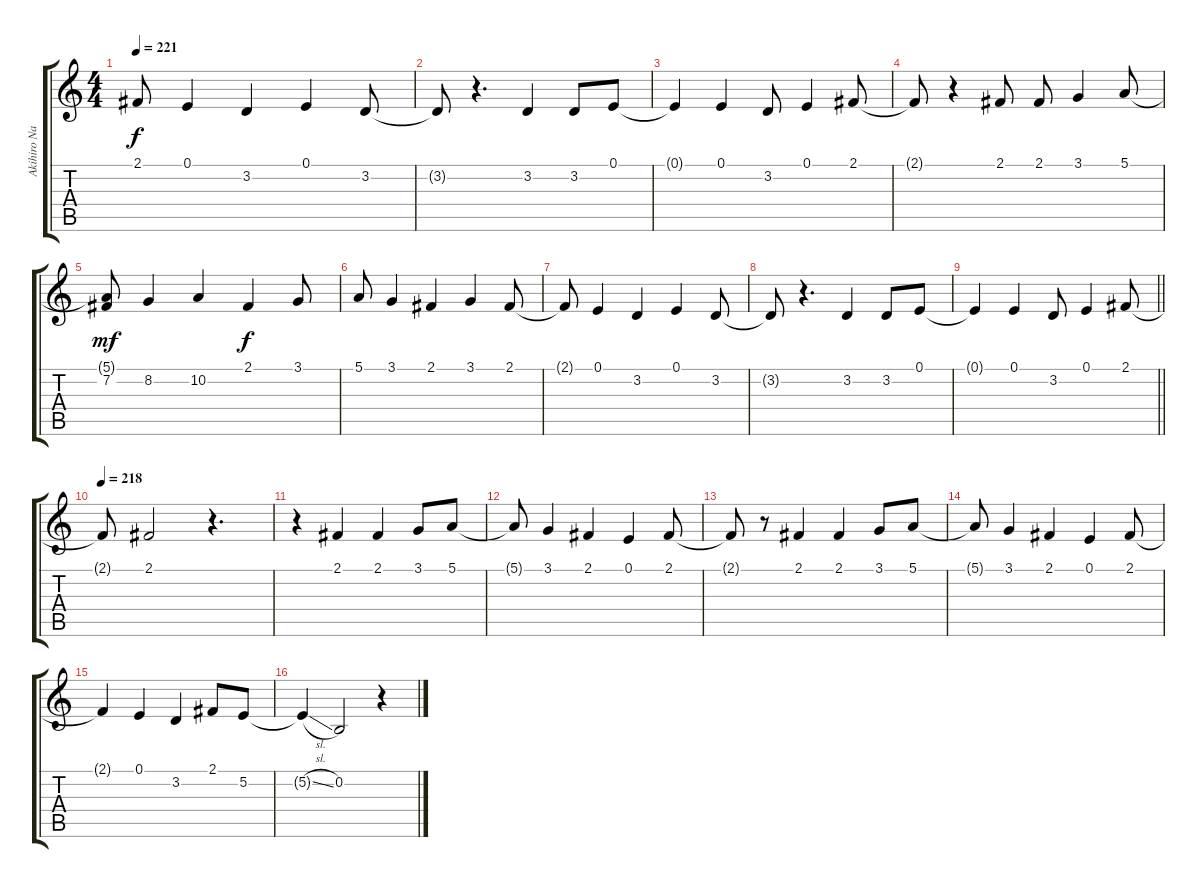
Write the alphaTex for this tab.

\track ("Akihiro Nanba" "Akihiro Na") {instrument bassoon}
\staff {score tabs}
\tuning (E4 B3 G3 D3 A2 E2) {hide}
\ts (4 4)
\tempo 221
\clef g2
\ks c
2.1{t}.8{dy f} 0.1.4 3.2.4 0.1.4 3.2.8 |
3.2{t}.8 r.4{d} 3.2.4 3.2.8 0.1.8 |
0.1{t}.4 0.1.4 3.2.8 0.1.4 2.1.8 |
2.1{t}.8 r.4 2.1.8 2.1.8 3.1.4 5.1.8 |
(5.1{t} 7.2).8{dy mf} 8.2.4 10.2.4 2.1.4{dy f} 3.1.8 |
5.1.8 3.1.4 2.1.4 3.1.4 2.1.8 |
2.1{t}.8 0.1.4 3.2.4 0.1.4 3.2.8 |
3.2{t}.8 r.4{d} 3.2.4 3.2.8 0.1.8 |
\barLineRight lightlight
0.1{t}.4 0.1.4 3.2.8 0.1.4 2.1.8 |
\section ("" "")
\tempo 218
2.1{t}.8 2.1.2 r.4{d} |
r.4 2.1.4 2.1.4 3.1.8 5.1.8 |
5.1{t}.8 3.1.4 2.1.4 0.1.4 2.1.8 |
2.1{t}.8 r.8 2.1.4 2.1.4 3.1.8 5.1.8 |
5.1{t}.8 3.1.4 2.1.4 0.1.4 2.1.8 |
2.1{t}.4 0.1.4 3.2.4 2.1.8 5.2.8 |
5.2{sl t}.4 0.2.2 r.4
